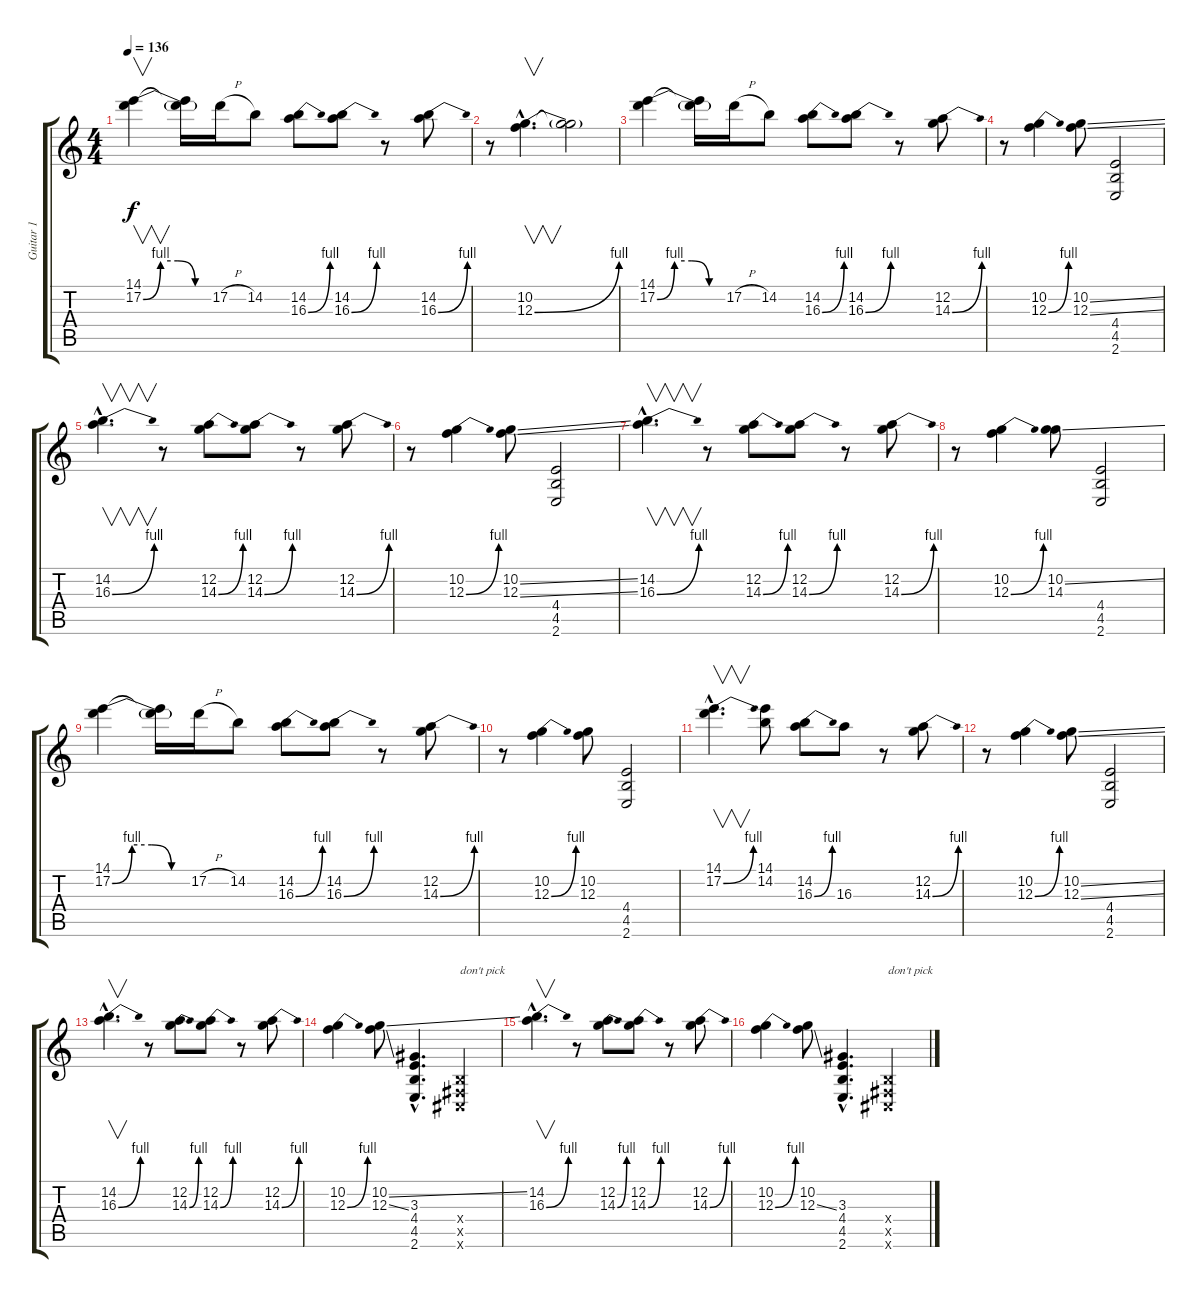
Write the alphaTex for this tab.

\track ("Guitar 1" "Guitar 1") {instrument distortionguitar}
\staff {score tabs}
\tuning (D4 A3 F3 C3 G2 D2) {hide}
\ts (4 4)
\tempo 136
\clef g2
\ks c
(14.1 17.2{be (custom 0 0 15 4 30 4 45 0 60 0)}).4{v dy f} (14.1{t} 17.2{t}).16 17.2{h}.16 14.2.8 (14.2 16.3{be (bend 0 0 60 4)}).8 (14.2 16.3{be (bend 0 0 60 4)}).8 r.8 (14.2 16.3{be (bend 0 0 60 4)}).8 |
r.8 (10.2{hac} 12.3{be (bend 0 0 60 4) hac}).4{v d} (10.2{t} 12.3{t}).2 |
(14.1 17.2{be (custom 0 0 15 4 30 4 45 0 60 0)}).4 (14.1{t} 17.2{t}).16 17.2{h}.16 14.2.8 (14.2 16.3{be (bend 0 0 60 4)}).8 (14.2 16.3{be (bend 0 0 60 4)}).8 r.8 (12.2 14.3{be (bend 0 0 60 4)}).8 |
r.8 (10.2 12.3{be (bend 0 0 60 4)}).4 (10.2{ss} 12.3{ss}).8 (4.4 4.5 2.6).2 |
(14.2{hac} 16.3{be (bend 0 0 60 4) hac}).4{v d} r.8 (12.2 14.3{be (bend 0 0 60 4)}).8 (12.2 14.3{be (bend 0 0 60 4)}).8 r.8 (12.2 14.3{be (bend 0 0 60 4)}).8 |
r.8 (10.2 12.3{be (bend 0 0 60 4)}).4 (10.2{ss} 12.3{ss}).8 (4.4 4.5 2.6).2 |
(14.2{hac} 16.3{be (bend 0 0 60 4) hac}).4{v d} r.8 (12.2 14.3{be (bend 0 0 60 4)}).8 (12.2 14.3{be (bend 0 0 60 4)}).8 r.8 (12.2 14.3{be (bend 0 0 60 4)}).8 |
r.8 (10.2 12.3{be (bend 0 0 60 4)}).4 (10.2{ss} 14.3).8 (4.4 4.5 2.6).2 |
(14.1 17.2{be (custom 0 0 15 4 30 4 45 0 60 0)}).4 (14.1{t} 17.2{t}).16 17.2{h}.16 14.2.8 (14.2 16.3{be (bend 0 0 60 4)}).8 (14.2 16.3{be (bend 0 0 60 4)}).8 r.8 (12.2 14.3{be (bend 0 0 60 4)}).8 |
r.8 (10.2 12.3{be (bend 0 0 60 4)}).4 (10.2 12.3).8 (4.4 4.5 2.6).2 |
(14.1{hac} 17.2{be (bend 0 0 60 4) hac}).4{v d} (14.1 14.2).8 (14.2 16.3{be (bend 0 0 60 4)}).8 16.3.8 r.8 (12.2 14.3{be (bend 0 0 60 4)}).8 |
r.8 (10.2 12.3{be (bend 0 0 60 4)}).4 (10.2{ss} 12.3{ss}).8 (4.4 4.5 2.6).2 |
(14.2{hac} 16.3{be (bend 0 0 60 4) hac}).4{v d} r.8 (12.2 14.3{be (bend 0 0 60 4)}).8 (12.2 14.3{be (bend 0 0 60 4)}).8 r.8 (12.2 14.3{be (bend 0 0 60 4)}).8 |
(10.2 12.3{be (bend 0 0 60 4)}).4 (10.2{ss} 12.3{ss}).8 (3.3{hac} 4.4{hac} 4.5{hac} 2.6{hac}).4{d} (-1.4{x} -1.5{x} -1.6{x}).4{txt "don't pick"} |
(14.2{hac} 16.3{be (bend 0 0 60 4) hac}).4{v d} r.8 (12.2 14.3{be (bend 0 0 60 4)}).8 (12.2 14.3{be (bend 0 0 60 4)}).8 r.8 (12.2 14.3{be (bend 0 0 60 4)}).8 |
(10.2 12.3{be (bend 0 0 60 4)}).4 (10.2{ss} 12.3{ss}).8 (3.3{hac} 4.4{hac} 4.5{hac} 2.6{hac}).4{d} (-1.4{x} -1.5{x} -1.6{x}).4{txt "don't pick"}
